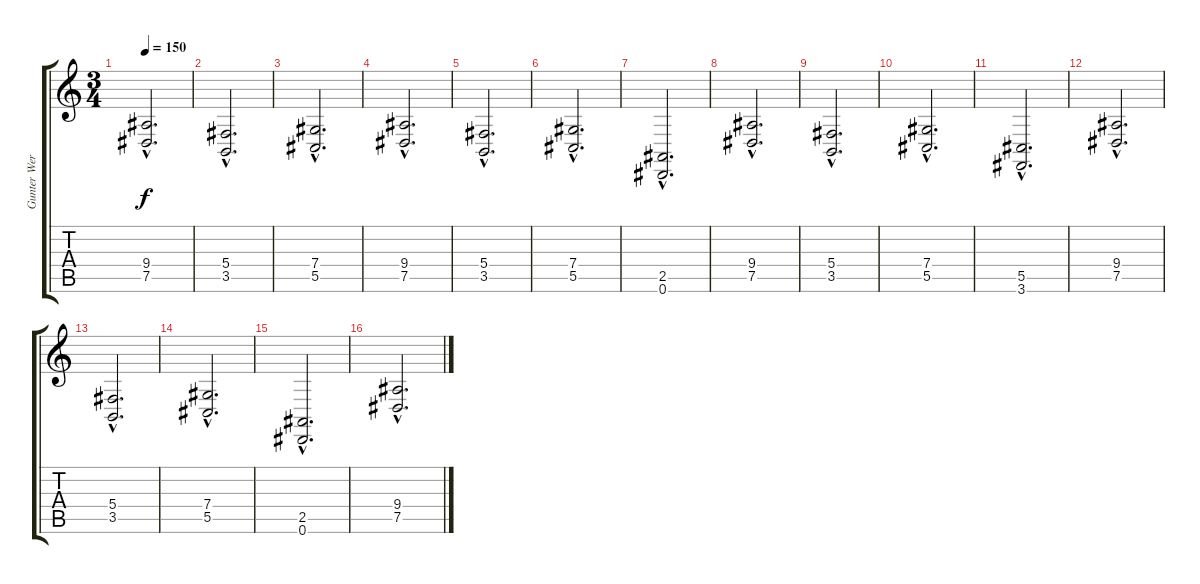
\track ("Gunter Werno" "Gunter Wer") {instrument brightacousticpiano}
\staff {score tabs}
\tuning (Eb4 Bb3 Gb3 Db3 Ab2 Eb2) {hide}
\ts (3 4)
\tempo 150
\clef g2
\ks c
(9.4{hac} 7.5{hac}).2{d dy f instrument stringensemble1} |
(5.4{hac} 3.5{hac}).2{d} |
(7.4{hac} 5.5{hac}).2{d} |
(9.4{hac} 7.5{hac}).2{d instrument stringensemble1} |
(5.4{hac} 3.5{hac}).2{d} |
(7.4{hac} 5.5{hac}).2{d} |
(2.5{hac} 0.6{hac}).2{d} |
(9.4{hac} 7.5{hac}).2{d instrument stringensemble1} |
(5.4{hac} 3.5{hac}).2{d} |
(7.4{hac} 5.5{hac}).2{d} |
(5.5{hac} 3.6{hac}).2{d} |
(9.4{hac} 7.5{hac}).2{d instrument stringensemble1} |
(5.4{hac} 3.5{hac}).2{d} |
(7.4{hac} 5.5{hac}).2{d} |
(2.5{hac} 0.6{hac}).2{d} |
(9.4{hac} 7.5{hac}).2{d instrument stringensemble1}
